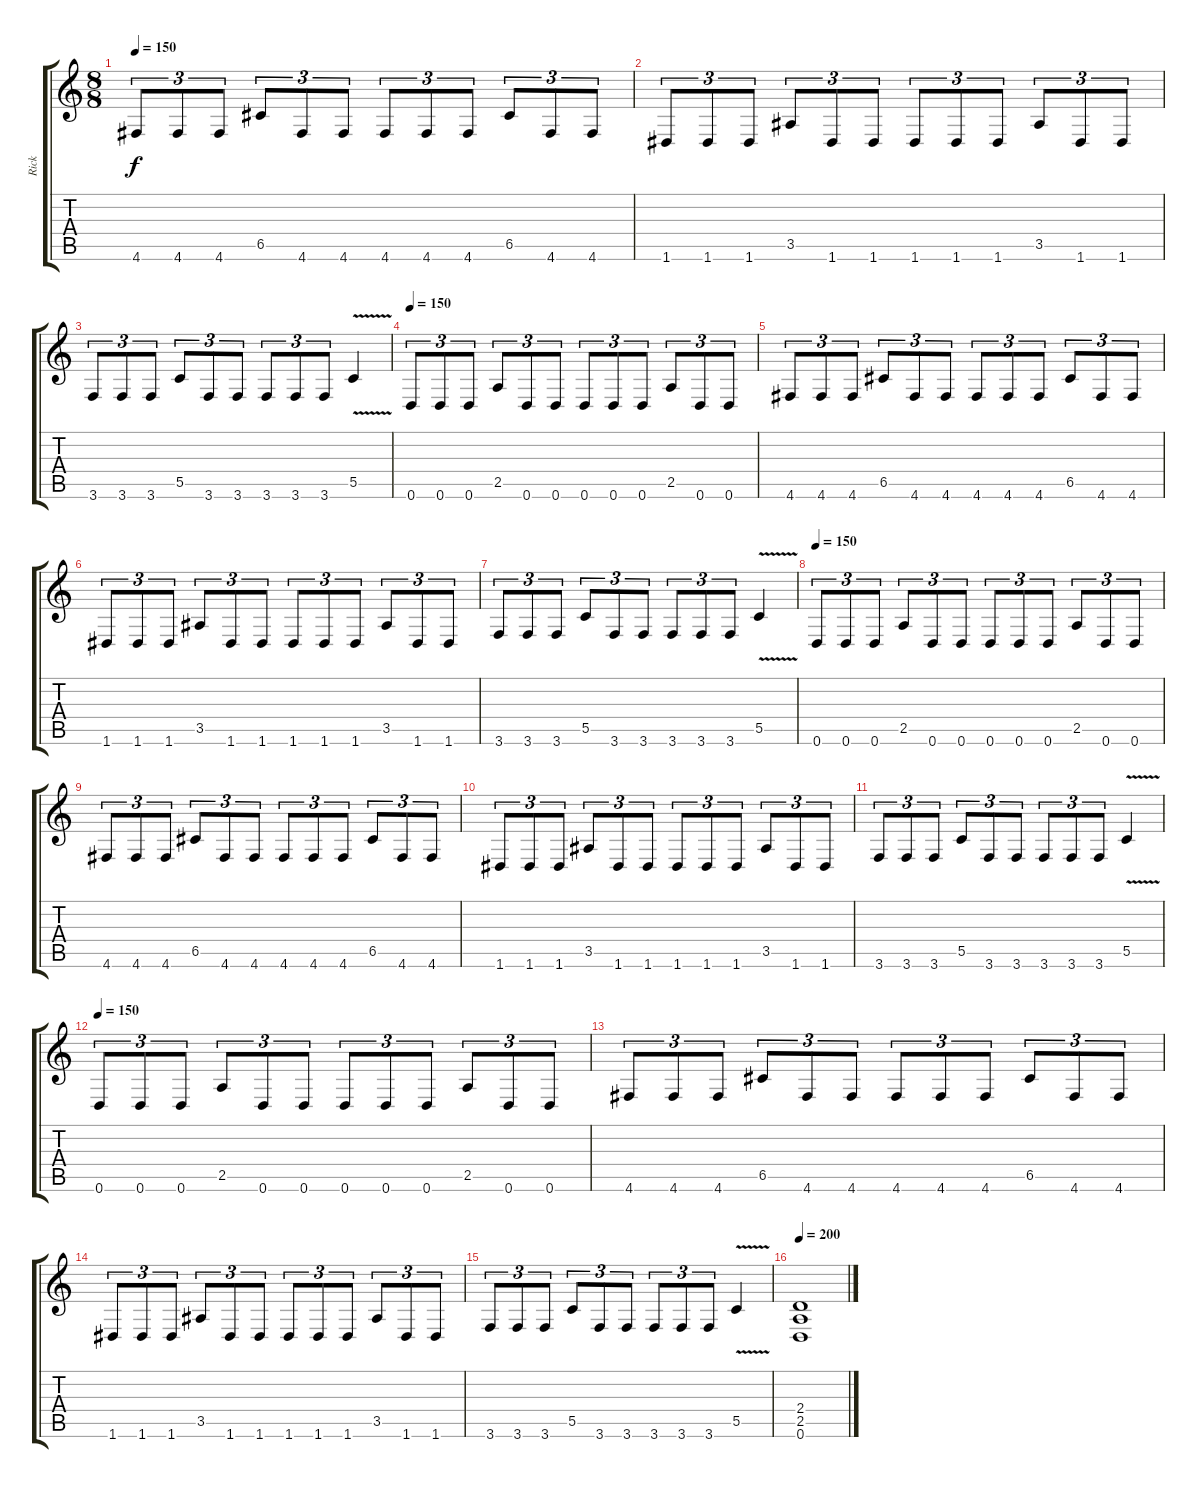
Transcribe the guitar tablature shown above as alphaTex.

\track ("Rick" "Rick") {instrument distortionguitar}
\staff {score tabs}
\tuning (D4 A3 F3 C3 G2 D2) {hide}
\ts (8 8)
\tempo 150
\clef g2
\ks c
4.6.8{tu (3 2) dy f} 4.6.8{tu (3 2)} 4.6.8{tu (3 2)} 6.5.8{tu (3 2)} 4.6.8{tu (3 2)} 4.6.8{tu (3 2)} 4.6.8{tu (3 2)} 4.6.8{tu (3 2)} 4.6.8{tu (3 2)} 6.5.8{tu (3 2)} 4.6.8{tu (3 2)} 4.6.8{tu (3 2)} |
1.6.8{tu (3 2)} 1.6.8{tu (3 2)} 1.6.8{tu (3 2)} 3.5.8{tu (3 2)} 1.6.8{tu (3 2)} 1.6.8{tu (3 2)} 1.6.8{tu (3 2)} 1.6.8{tu (3 2)} 1.6.8{tu (3 2)} 3.5.8{tu (3 2)} 1.6.8{tu (3 2)} 1.6.8{tu (3 2)} |
3.6.8{tu (3 2)} 3.6.8{tu (3 2)} 3.6.8{tu (3 2)} 5.5.8{tu (3 2)} 3.6.8{tu (3 2)} 3.6.8{tu (3 2)} 3.6.8{tu (3 2)} 3.6.8{tu (3 2)} 3.6.8{tu (3 2)} 5.5{v}.4 |
\tempo 150
0.6.8{tu (3 2)} 0.6.8{tu (3 2)} 0.6.8{tu (3 2)} 2.5.8{tu (3 2)} 0.6.8{tu (3 2)} 0.6.8{tu (3 2)} 0.6.8{tu (3 2)} 0.6.8{tu (3 2)} 0.6.8{tu (3 2)} 2.5.8{tu (3 2)} 0.6.8{tu (3 2)} 0.6.8{tu (3 2)} |
4.6.8{tu (3 2)} 4.6.8{tu (3 2)} 4.6.8{tu (3 2)} 6.5.8{tu (3 2)} 4.6.8{tu (3 2)} 4.6.8{tu (3 2)} 4.6.8{tu (3 2)} 4.6.8{tu (3 2)} 4.6.8{tu (3 2)} 6.5.8{tu (3 2)} 4.6.8{tu (3 2)} 4.6.8{tu (3 2)} |
1.6.8{tu (3 2)} 1.6.8{tu (3 2)} 1.6.8{tu (3 2)} 3.5.8{tu (3 2)} 1.6.8{tu (3 2)} 1.6.8{tu (3 2)} 1.6.8{tu (3 2)} 1.6.8{tu (3 2)} 1.6.8{tu (3 2)} 3.5.8{tu (3 2)} 1.6.8{tu (3 2)} 1.6.8{tu (3 2)} |
3.6.8{tu (3 2)} 3.6.8{tu (3 2)} 3.6.8{tu (3 2)} 5.5.8{tu (3 2)} 3.6.8{tu (3 2)} 3.6.8{tu (3 2)} 3.6.8{tu (3 2)} 3.6.8{tu (3 2)} 3.6.8{tu (3 2)} 5.5{v}.4 |
\tempo 150
0.6.8{tu (3 2)} 0.6.8{tu (3 2)} 0.6.8{tu (3 2)} 2.5.8{tu (3 2)} 0.6.8{tu (3 2)} 0.6.8{tu (3 2)} 0.6.8{tu (3 2)} 0.6.8{tu (3 2)} 0.6.8{tu (3 2)} 2.5.8{tu (3 2)} 0.6.8{tu (3 2)} 0.6.8{tu (3 2)} |
4.6.8{tu (3 2)} 4.6.8{tu (3 2)} 4.6.8{tu (3 2)} 6.5.8{tu (3 2)} 4.6.8{tu (3 2)} 4.6.8{tu (3 2)} 4.6.8{tu (3 2)} 4.6.8{tu (3 2)} 4.6.8{tu (3 2)} 6.5.8{tu (3 2)} 4.6.8{tu (3 2)} 4.6.8{tu (3 2)} |
1.6.8{tu (3 2)} 1.6.8{tu (3 2)} 1.6.8{tu (3 2)} 3.5.8{tu (3 2)} 1.6.8{tu (3 2)} 1.6.8{tu (3 2)} 1.6.8{tu (3 2)} 1.6.8{tu (3 2)} 1.6.8{tu (3 2)} 3.5.8{tu (3 2)} 1.6.8{tu (3 2)} 1.6.8{tu (3 2)} |
3.6.8{tu (3 2)} 3.6.8{tu (3 2)} 3.6.8{tu (3 2)} 5.5.8{tu (3 2)} 3.6.8{tu (3 2)} 3.6.8{tu (3 2)} 3.6.8{tu (3 2)} 3.6.8{tu (3 2)} 3.6.8{tu (3 2)} 5.5{v}.4 |
\tempo 150
0.6.8{tu (3 2)} 0.6.8{tu (3 2)} 0.6.8{tu (3 2)} 2.5.8{tu (3 2)} 0.6.8{tu (3 2)} 0.6.8{tu (3 2)} 0.6.8{tu (3 2)} 0.6.8{tu (3 2)} 0.6.8{tu (3 2)} 2.5.8{tu (3 2)} 0.6.8{tu (3 2)} 0.6.8{tu (3 2)} |
4.6.8{tu (3 2)} 4.6.8{tu (3 2)} 4.6.8{tu (3 2)} 6.5.8{tu (3 2)} 4.6.8{tu (3 2)} 4.6.8{tu (3 2)} 4.6.8{tu (3 2)} 4.6.8{tu (3 2)} 4.6.8{tu (3 2)} 6.5.8{tu (3 2)} 4.6.8{tu (3 2)} 4.6.8{tu (3 2)} |
1.6.8{tu (3 2)} 1.6.8{tu (3 2)} 1.6.8{tu (3 2)} 3.5.8{tu (3 2)} 1.6.8{tu (3 2)} 1.6.8{tu (3 2)} 1.6.8{tu (3 2)} 1.6.8{tu (3 2)} 1.6.8{tu (3 2)} 3.5.8{tu (3 2)} 1.6.8{tu (3 2)} 1.6.8{tu (3 2)} |
3.6.8{tu (3 2)} 3.6.8{tu (3 2)} 3.6.8{tu (3 2)} 5.5.8{tu (3 2)} 3.6.8{tu (3 2)} 3.6.8{tu (3 2)} 3.6.8{tu (3 2)} 3.6.8{tu (3 2)} 3.6.8{tu (3 2)} 5.5{v}.4 |
\tempo 200
(2.4 2.5 0.6).1
